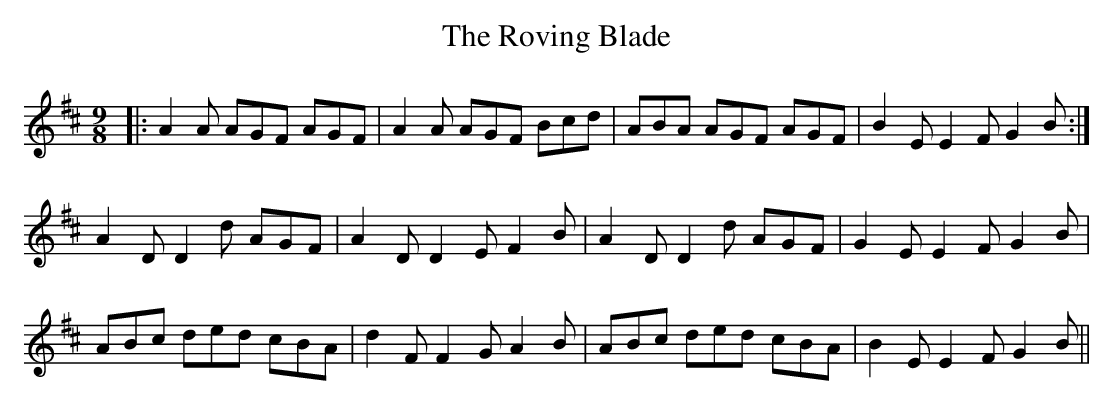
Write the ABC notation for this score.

X:1
T: The Roving Blade
M: 9/8
L: 1/8
K: Dmaj
|:A2 A AGF AGF|A2 A AGF Bcd|ABA AGF AGF|B2 E E2 F G2 B:|
A2 D D2 d AGF|A2 D D2 E F2 B|A2 D D2 d AGF|G2 E E2 F G2 B|
ABc ded cBA|d2 F F2 G A2 B|ABc ded cBA|B2 E E2 F G2 B||
